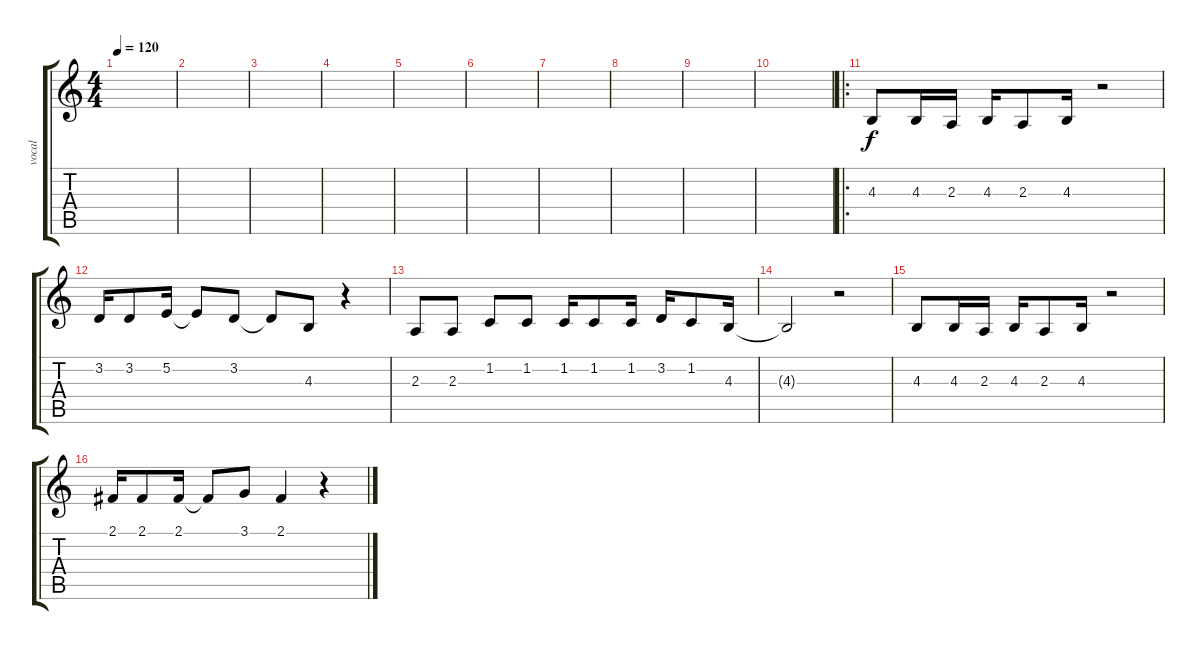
\track ("vocal" "vocal") {instrument oboe}
\staff {score tabs}
\tuning (E4 B3 G3 D3 A2 E2) {hide}
\ts (4 4)
\tempo 120
\clef g2
\ks c
|
|
|
|
|
|
|
|
|
|
\ro
4.3.8 4.3.16 2.3.16 4.3.16 2.3.8 4.3.16 r.2 |
3.2.16 3.2.8 5.2.16 5.2{t}.8 3.2.8 3.2{t}.8 4.3.8 r.4 |
2.3.8 2.3.8 1.2.8 1.2.8 1.2.16 1.2.8 1.2.16 3.2.16 1.2.8 4.3.16 |
4.3{t}.2 r.2 |
4.3.8 4.3.16 2.3.16 4.3.16 2.3.8 4.3.16 r.2 |
2.1.16 2.1.8 2.1.16 2.1{t}.8 3.1.8 2.1.4 r.4
